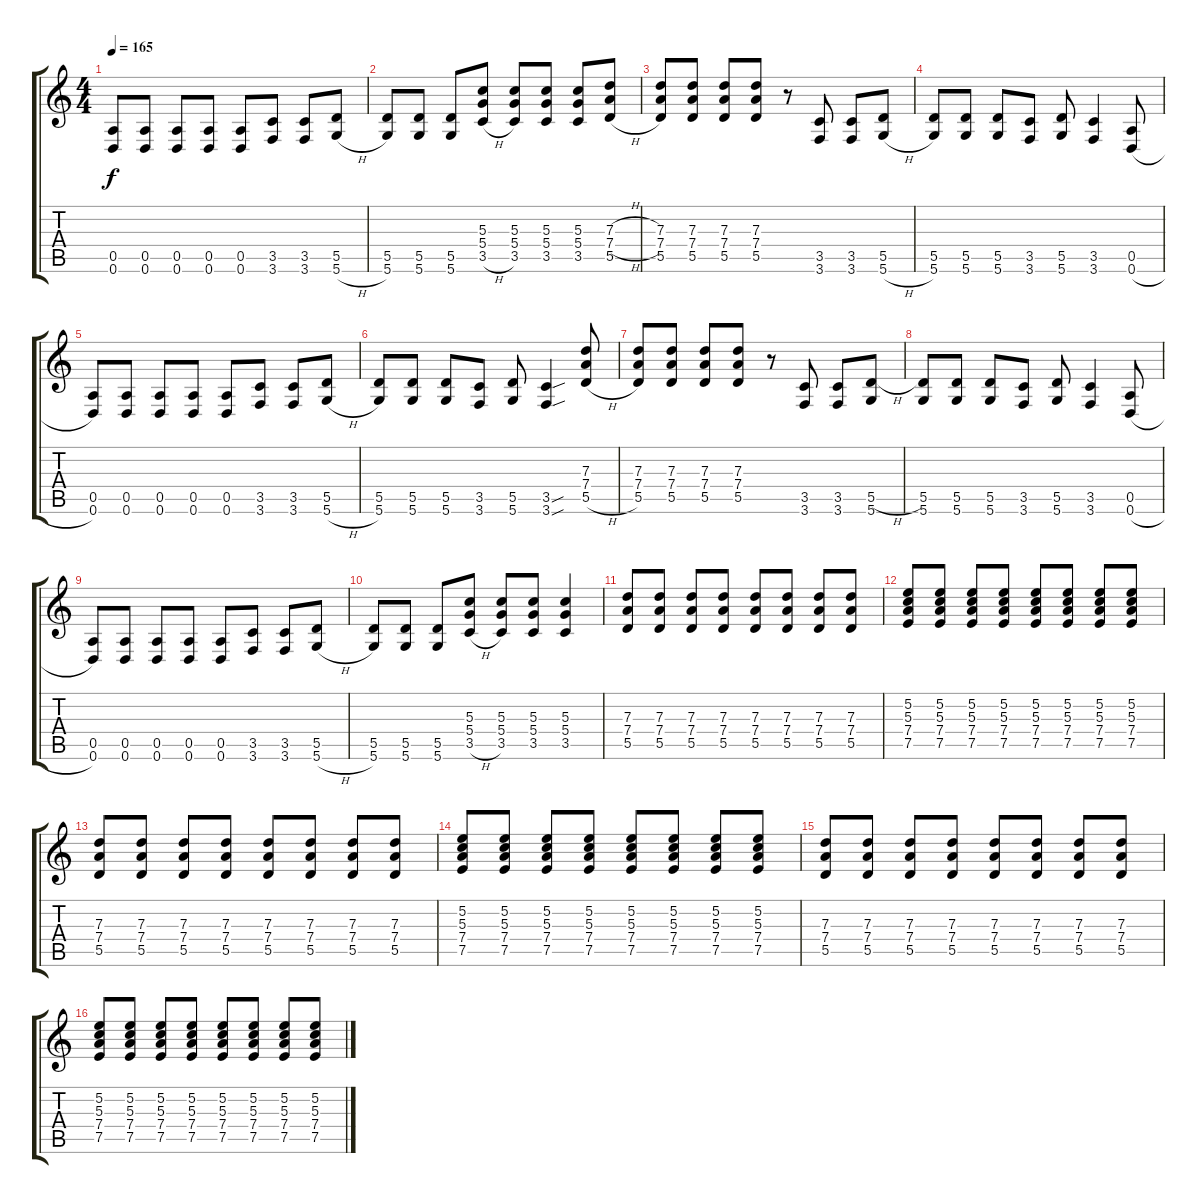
\track "" {instrument overdrivenguitar}
\staff {score tabs}
\tuning (E4 B3 G3 D3 A2 D2) {hide}
\ts (4 4)
\tempo 165
\clef g2
\ks c
(0.5 0.6).8{dy f} (0.5 0.6).8 (0.5 0.6).8 (0.5 0.6).8 (0.5 0.6).8 (3.5 3.6).8 (3.5 3.6).8 (5.5 5.6{h}).8 |
(5.5 5.6).8 (5.5 5.6).8 (5.5 5.6).8 (5.3 5.4 3.5{h}).8 (5.3 5.4 3.5).8 (5.3 5.4 3.5).8 (5.3 5.4 3.5).8 (7.3{h} 7.4{h} 5.5{h}).8 |
(7.3 7.4 5.5).8 (7.3 7.4 5.5).8 (7.3 7.4 5.5).8 (7.3 7.4 5.5).8 r.8 (3.5 3.6).8 (3.5 3.6).8 (5.5 5.6{h}).8 |
(5.5 5.6).8 (5.5 5.6).8 (5.5 5.6).8 (3.5 3.6).8 (5.5 5.6).8 (3.5 3.6).4 (0.5 0.6{h}).8 |
(0.5 0.6).8 (0.5 0.6).8 (0.5 0.6).8 (0.5 0.6).8 (0.5 0.6).8 (3.5 3.6).8 (3.5 3.6).8 (5.5 5.6{h}).8 |
(5.5 5.6).8 (5.5 5.6).8 (5.5 5.6).8 (3.5 3.6).8 (5.5 5.6).8 (3.5{sou} 3.6{sou}).4 (7.3 7.4 5.5{h}).8 |
(7.3 7.4 5.5).8 (7.3 7.4 5.5).8 (7.3 7.4 5.5).8 (7.3 7.4 5.5).8 r.8 (3.5 3.6).8 (3.5 3.6).8 (5.5{h} 5.6).8 |
(5.5 5.6).8 (5.5 5.6).8 (5.5 5.6).8 (3.5 3.6).8 (5.5 5.6).8 (3.5 3.6).4 (0.5 0.6{h}).8 |
(0.5 0.6).8 (0.5 0.6).8 (0.5 0.6).8 (0.5 0.6).8 (0.5 0.6).8 (3.5 3.6).8 (3.5 3.6).8 (5.5 5.6{h}).8 |
(5.5 5.6).8 (5.5 5.6).8 (5.5 5.6).8 (5.3 5.4 3.5{h}).8 (5.3 5.4 3.5).8 (5.3 5.4 3.5).8 (5.3 5.4 3.5).4 |
(7.3 7.4 5.5).8 (7.3 7.4 5.5).8 (7.3 7.4 5.5).8 (7.3 7.4 5.5).8 (7.3 7.4 5.5).8 (7.3 7.4 5.5).8 (7.3 7.4 5.5).8 (7.3 7.4 5.5).8 |
(5.2 5.3 7.4 7.5).8 (5.2 5.3 7.4 7.5).8 (5.2 5.3 7.4 7.5).8 (5.2 5.3 7.4 7.5).8 (5.2 5.3 7.4 7.5).8 (5.2 5.3 7.4 7.5).8 (5.2 5.3 7.4 7.5).8 (5.2 5.3 7.4 7.5).8 |
(7.3 7.4 5.5).8 (7.3 7.4 5.5).8 (7.3 7.4 5.5).8 (7.3 7.4 5.5).8 (7.3 7.4 5.5).8 (7.3 7.4 5.5).8 (7.3 7.4 5.5).8 (7.3 7.4 5.5).8 |
(5.2 5.3 7.4 7.5).8 (5.2 5.3 7.4 7.5).8 (5.2 5.3 7.4 7.5).8 (5.2 5.3 7.4 7.5).8 (5.2 5.3 7.4 7.5).8 (5.2 5.3 7.4 7.5).8 (5.2 5.3 7.4 7.5).8 (5.2 5.3 7.4 7.5).8 |
(7.3 7.4 5.5).8 (7.3 7.4 5.5).8 (7.3 7.4 5.5).8 (7.3 7.4 5.5).8 (7.3 7.4 5.5).8 (7.3 7.4 5.5).8 (7.3 7.4 5.5).8 (7.3 7.4 5.5).8 |
(5.2 5.3 7.4 7.5).8 (5.2 5.3 7.4 7.5).8 (5.2 5.3 7.4 7.5).8 (5.2 5.3 7.4 7.5).8 (5.2 5.3 7.4 7.5).8 (5.2 5.3 7.4 7.5).8 (5.2 5.3 7.4 7.5).8 (5.2 5.3 7.4 7.5).8
